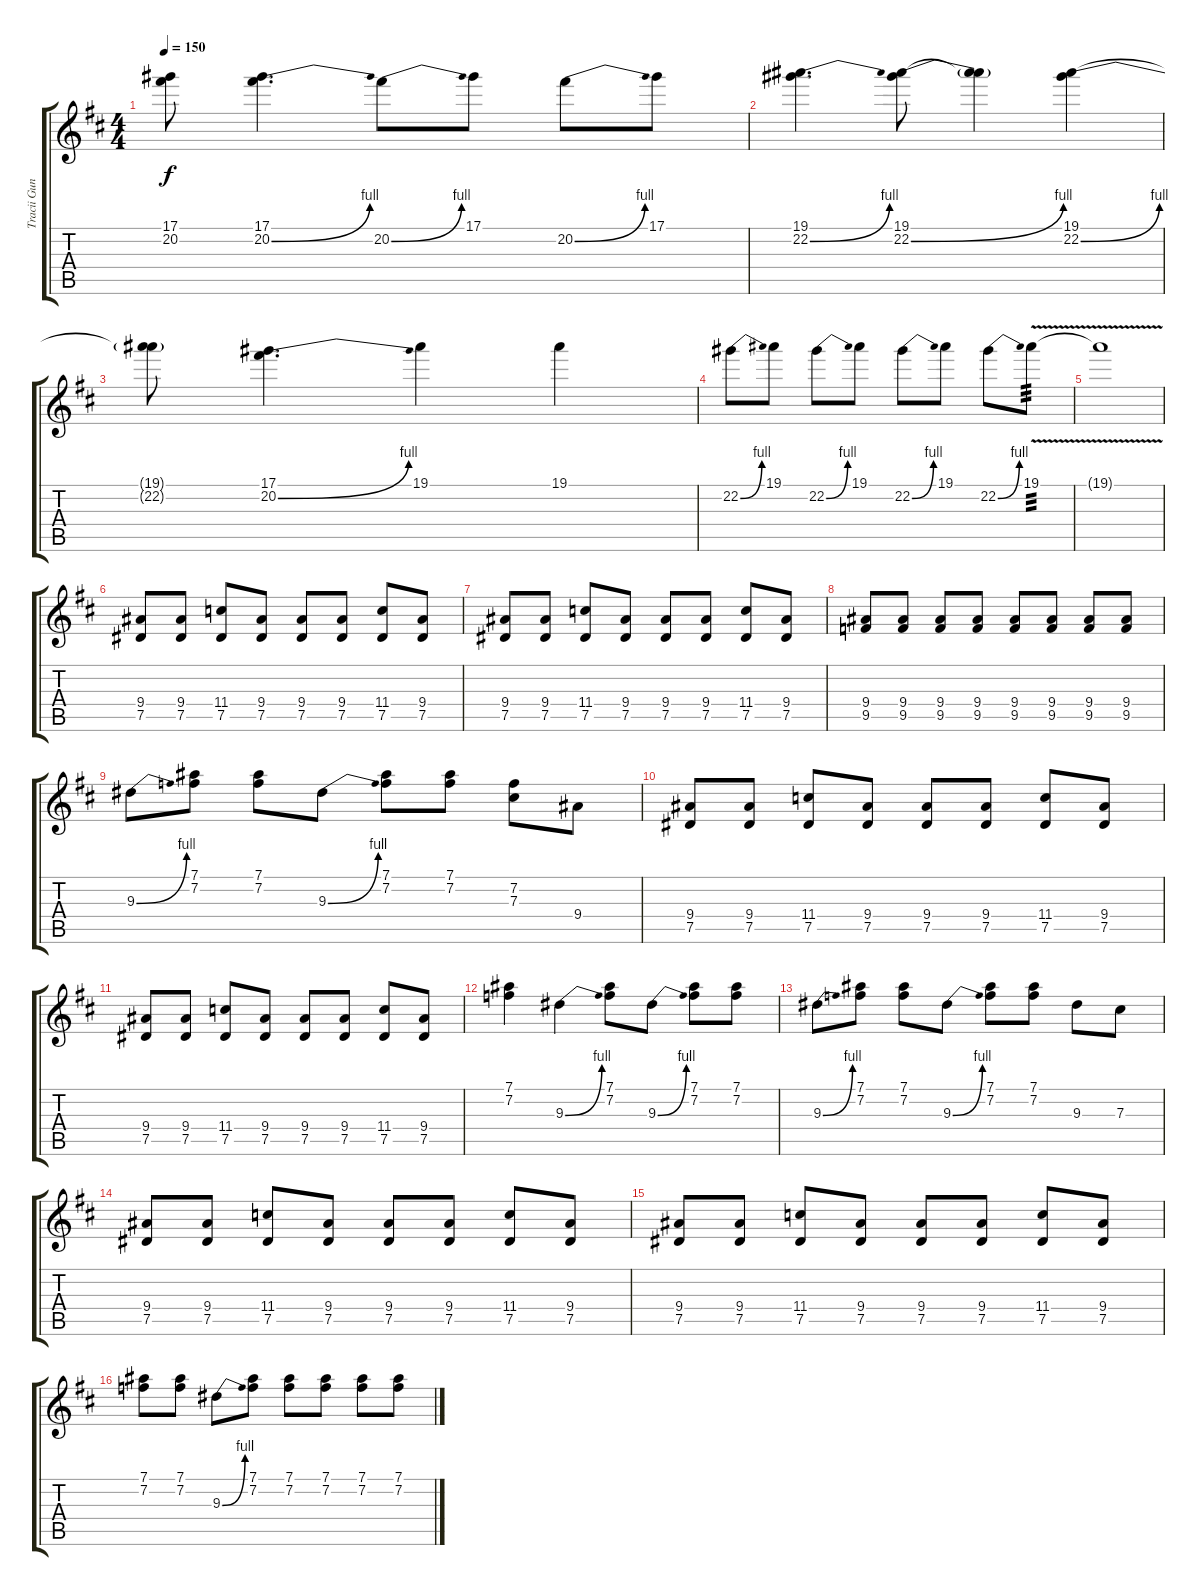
\track ("Tracii Guns" "Tracii Gun") {instrument distortionguitar}
\staff {score tabs}
\tuning (Eb4 Bb3 Gb3 Db3 Ab2 Eb2) {hide}
\ts (4 4)
\tempo 150
\clef g2
\ks d
(17.1{t} 20.2{t}).8{dy f} (17.1 20.2{be (bend 0 0 60 4)}).4{d} 20.2{be (bend 0 0 60 4)}.8 17.1.8 20.2{be (bend 0 0 60 4)}.8 17.1.8 |
(19.1 22.2{be (bend 0 0 60 4)}).4{d} (19.1 22.2{be (bend 0 0 60 4)}).8 (19.1{t} 22.2{t}).4 (19.1 22.2{be (bend 0 0 60 4)}).4 |
(19.1{t} 22.2{t}).8 (17.1 20.2{be (bend 0 0 60 4)}).4{d} 19.1.4 19.1.4 |
22.2{be (bend 0 0 60 4)}.8 19.1.8 22.2{be (bend 0 0 60 4)}.8 19.1.8 22.2{be (bend 0 0 60 4)}.8 19.1.8 22.2{be (bend 0 0 60 4)}.8 19.1{v}.8{tp 3} |
19.1{t}.1 |
(9.4 7.5).8 (9.4 7.5).8 (11.4 7.5).8 (9.4 7.5).8 (9.4 7.5).8 (9.4 7.5).8 (11.4 7.5).8 (9.4 7.5).8 |
(9.4 7.5).8 (9.4 7.5).8 (11.4 7.5).8 (9.4 7.5).8 (9.4 7.5).8 (9.4 7.5).8 (11.4 7.5).8 (9.4 7.5).8 |
(9.4 9.5).8 (9.4 9.5).8 (9.4 9.5).8 (9.4 9.5).8 (9.4 9.5).8 (9.4 9.5).8 (9.4 9.5).8 (9.4 9.5).8 |
9.3{be (bend 0 0 60 4)}.8 (7.1 7.2).8 (7.1 7.2).8 9.3{be (bend 0 0 60 4)}.8 (7.1 7.2).8 (7.1 7.2).8 (7.2 7.3).8 9.4.8 |
(9.4 7.5).8 (9.4 7.5).8 (11.4 7.5).8 (9.4 7.5).8 (9.4 7.5).8 (9.4 7.5).8 (11.4 7.5).8 (9.4 7.5).8 |
(9.4 7.5).8 (9.4 7.5).8 (11.4 7.5).8 (9.4 7.5).8 (9.4 7.5).8 (9.4 7.5).8 (11.4 7.5).8 (9.4 7.5).8 |
(7.1 7.2).4 9.3{be (bend 0 0 60 4)}.4 (7.1 7.2).8 9.3{be (bend 0 0 60 4)}.8 (7.1 7.2).8 (7.1 7.2).8 |
9.3{be (bend 0 0 60 4)}.8 (7.1 7.2).8 (7.1 7.2).8 9.3{be (bend 0 0 60 4)}.8 (7.1 7.2).8 (7.1 7.2).8 9.3.8 7.3.8 |
(9.4 7.5).8 (9.4 7.5).8 (11.4 7.5).8 (9.4 7.5).8 (9.4 7.5).8 (9.4 7.5).8 (11.4 7.5).8 (9.4 7.5).8 |
(9.4 7.5).8 (9.4 7.5).8 (11.4 7.5).8 (9.4 7.5).8 (9.4 7.5).8 (9.4 7.5).8 (11.4 7.5).8 (9.4 7.5).8 |
(7.1 7.2).8 (7.1 7.2).8 9.3{be (bend 0 0 60 4)}.8 (7.1 7.2).8 (7.1 7.2).8 (7.1 7.2).8 (7.1 7.2).8 (7.1 7.2).8
